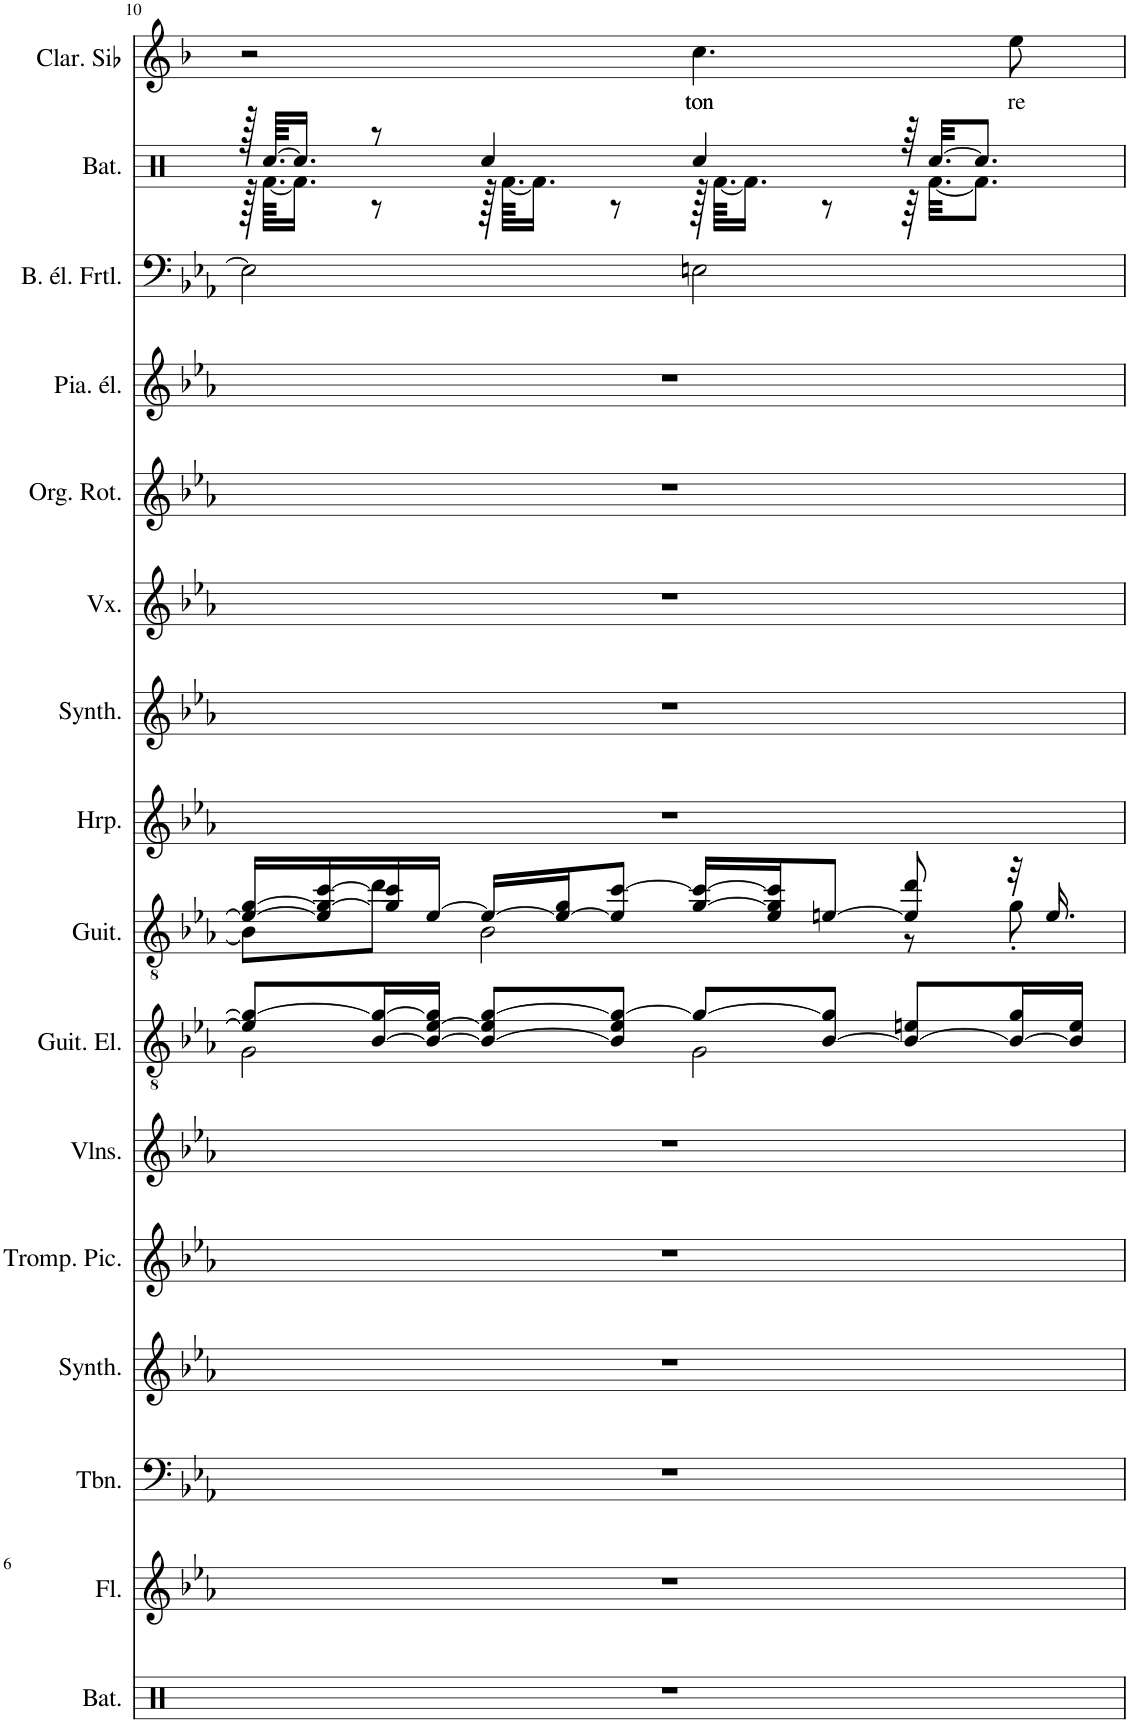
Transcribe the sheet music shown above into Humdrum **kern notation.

**kern	**kern	**kern	**kern	**kern	**kern	**kern	**kern	**kern	**kern	**kern	**kern	**kern	**kern	**kern	**kern	**text
*part16	*part15	*part14	*part13	*part12	*part11	*part10	*part9	*part8	*part7	*part6	*part5	*part4	*part3	*part2	*part1	*part1
*staff16	*staff15	*staff14	*staff13	*staff12	*staff11	*staff10	*staff9	*staff8	*staff7	*staff6	*staff5	*staff4	*staff3	*staff2	*staff1	*staff1
*I"Batterie, Percussion	*I"Flûte, Fl�te	*I"Trombone, Cuivres 3	*I"Synthétiseur de cuivres, Cuivres 2	*I"Trompette piccolo, Cuivres 1	*I"Violons, Cordes	*I"Guitare électrique, Guitare 2	*I"Guitare acoustique, Guitare 1	*I"Harpe, Clavier 5	*I"Synthétiseur d'effets, Clavier 4	*I"Voix, Clavier 3	*I"Orgue rotatif, Clavier 2	*I"Piano électrique, Clavier 1	*I"Basse électrique fretless, Basse	*I"Batterie, Batterie	*I"Clarinette en Sib	*
*I'Bat.	*I'Fl.	*I'Tbn.	*I'Synth.	*I'Tromp. Pic.	*I'Vlns.	*I'Guit. El.	*I'Guit.	*I'Hrp.	*I'Synth.	*I'Vx.	*I'Org. Rot.	*I'Pia. él.	*I'B. él. Frtl.	*I'Bat.	*I'Clar. Sib	*
!!LO:PB:g=z
*clefX	*clefG2	*clefF4	*clefG2	*clefG2	*clefG2	*clefGv2	*clefGv2	*clefG2	*clefG2	*clefG2	*clefG2	*clefG2	*clefF4	*clefX	*clefG2	*
*	*	*	*	*Trd-6c-10	*	*	*	*	*	*	*	*	*Trd7c12	*	*Trd1c2	*
*k[]	*k[b-e-a-]	*k[b-e-a-]	*k[b-e-a-]	*k[b-e-a-]	*k[b-e-a-]	*k[b-e-a-]	*k[b-e-a-]	*k[b-e-a-]	*k[b-e-a-]	*k[b-e-a-]	*k[b-e-a-]	*k[b-e-a-]	*k[b-e-a-]	*k[]	*k[b-]	*
*M4/4	*M4/4	*M4/4	*M4/4	*M4/4	*M4/4	*M4/4	*M4/4	*M4/4	*M4/4	*M4/4	*M4/4	*M4/4	*M4/4	*M4/4	*M4/4	*
=10	=10	=10	=10	=10	=10	=10	=10	=10	=10	=10	=10	=10	=10	=10	=10	=10
*	*	*	*	*	*	*^	*^	*	*	*	*	*	*	*^	*	*
1r	1r	1r	1r	1r	1r	8e-/] 8g/_L	2G\	16e-/_ [16g/LL	8B-\L]	1r	1r	1r	1r	1r	2E-\]	128r	128r	2r	.
.	.	.	.	.	.	.	.	.	.	.	.	.	.	.	.	[64.Rcc/KKLL	[64.Rf\KKLL	.	.
.	.	.	.	.	.	.	.	.	.	.	.	.	.	.	.	16.Rcc/JJ]	16.Rf\JJ]	.	.
.	.	.	.	.	.	.	.	16e-/] 16g/_ [16cc/	.	.	.	.	.	.	.	.	.	.	.
.	.	.	.	.	.	[16B-/ 16g/_L	.	16g/] 16cc/]	8dd\J	.	.	.	.	.	.	8r	8r	.	.
.	.	.	.	.	.	16B-/_ [16e-/ 16g/]JJ	.	[16e-/JJ	.	.	.	.	.	.	.	.	.	.	.
.	.	.	.	.	.	8B-/_ 8e-/] [8g/L	.	16e-/LL_	2B-\	.	.	.	.	.	.	4Rcc/	128r	.	.
.	.	.	.	.	.	.	.	.	.	.	.	.	.	.	.	.	[64.Rf\KKLL	.	.
.	.	.	.	.	.	.	.	.	.	.	.	.	.	.	.	.	16.Rf\JJ]	.	.
.	.	.	.	.	.	.	.	16e-/_ 16g/J	.	.	.	.	.	.	.	.	.	.	.
.	.	.	.	.	.	8B-/] 8e-/ 8g/_J	.	8e-/] [8cc/J	.	.	.	.	.	.	.	.	8r	.	.
!	!	!	!	!	!	!	!	!	!	!	!	!	!	!	!	!	!	!	!LO:LY:b
.	.	.	.	.	.	8g/L_	2G\	[16g/ 16cc/_LL	.	.	.	.	.	.	2En\	4Rcc/	128r	4.cc\	ton
.	.	.	.	.	.	.	.	.	.	.	.	.	.	.	.	.	[64.Rf\KKLL	.	.
.	.	.	.	.	.	.	.	.	.	.	.	.	.	.	.	.	16.Rf\JJ]	.	.
.	.	.	.	.	.	.	.	16e-/ 16g/] 16cc/]J	.	.	.	.	.	.	.	.	.	.	.
.	.	.	.	.	.	[8B-/ 8g/]J	.	[8en/J	.	.	.	.	.	.	.	.	8r	.	.
.	.	.	.	.	.	8B-/_ 8en/L	.	8e/] 8dd/	8r	.	.	.	.	.	.	64r	64r	.	.
.	.	.	.	.	.	.	.	.	.	.	.	.	.	.	.	[32.Rcc/KKL	[32.Rf\KKL	.	.
.	.	.	.	.	.	.	.	.	.	.	.	.	.	.	.	8.Rcc/J]	8.Rf\J]	.	.
!	!	!	!	!	!	!	!	!	!	!	!	!	!	!	!	!	!	!	!LO:LY:b
.	.	.	.	.	.	16B-/_ 16g/L	.	32r	8g'\	.	.	.	.	.	.	.	.	8ee\	re
.	.	.	.	.	.	.	.	16.e/	.	.	.	.	.	.	.	.	.	.	.
.	.	.	.	.	.	16B-/] 16e/JJ	.	.	.	.	.	.	.	.	.	.	.	.	.
*	*	*	*	*	*	*v	*v	*	*	*	*	*	*	*	*	*v	*v	*	*
*	*	*	*	*	*	*	*v	*v	*	*	*	*	*	*	*	*	*
=	=	=	=	=	=	=	=	=	=	=	=	=	=	=	=	=
*-	*-	*-	*-	*-	*-	*-	*-	*-	*-	*-	*-	*-	*-	*-	*-	*-
